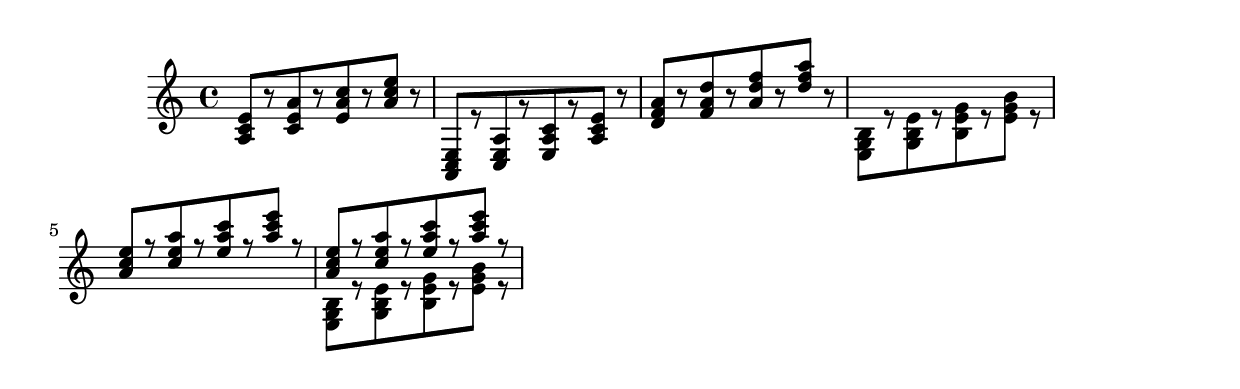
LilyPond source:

\header {
    texidoc = "Rests under beams are only moved if necessary."
}

\version "2.3.17"

fig =   \relative c' {
    <a c e>8[ r <c e a> r <e a c> r <a c e>]  r |
}

			 
\score {
   \relative c' \new Staff {
     \fig 
      \transpose c c,  \fig
      \new Voice { \stemUp \transpose c f  \fig }
      <<
	  \\
	  \transpose f c \fig
      >>
      
      <<
	  { \transpose c c' \fig }
	  \\
	  {} 
      >>
      
      << \transpose c c' \fig \\
	  \transpose f c \fig
      >>
  }

  \paper {
      raggedright = ##t
  }
}

